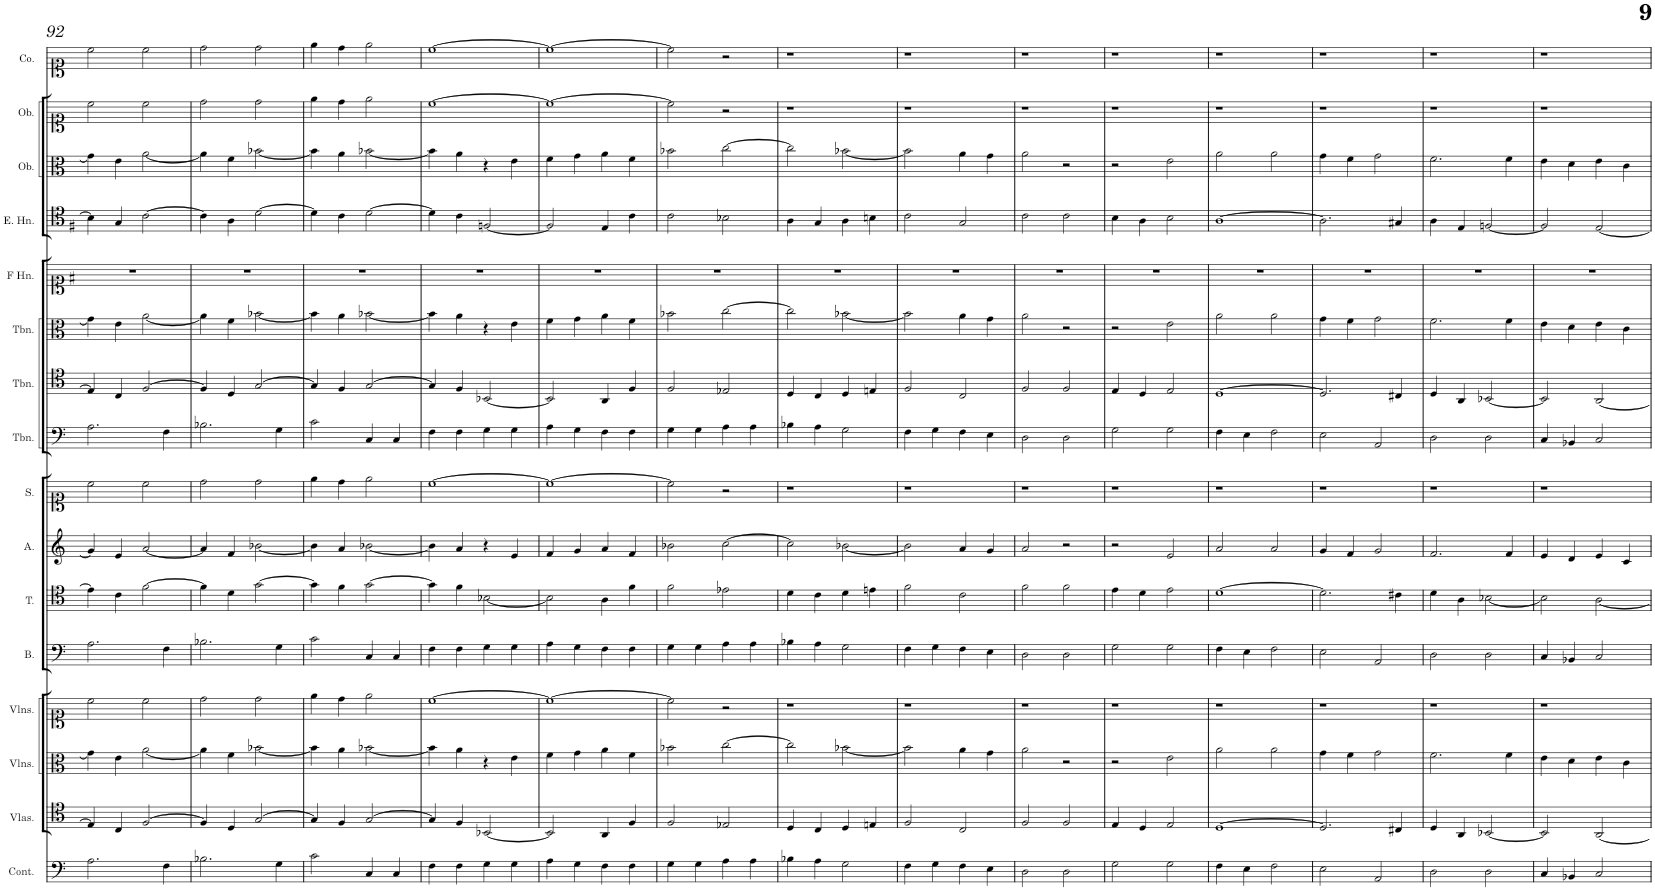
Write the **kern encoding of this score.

**kern	**kern	**kern	**kern	**kern	**kern	**kern	**kern	**kern	**kern	**kern	**kern	**kern	**kern	**kern	**kern	**kern	**kern
*part18	*part17	*part16	*part15	*part14	*part13	*part12	*part11	*part10	*part9	*part8	*part7	*part6	*part5	*part4	*part3	*part2	*part1
*staff18	*staff17	*staff16	*staff15	*staff14	*staff13	*staff12	*staff11	*staff10	*staff9	*staff8	*staff7	*staff6	*staff5	*staff4	*staff3	*staff2	*staff1
*I"Contrabasses	*I"Harpsichord	*I"Continuo	*I"Violas	*I"Violins	*I"Violins	*I"Bass	*I"Tenor	*I"Alto	*I"Soprano	*I"Trombone	*I"Trombone	*I"Trombone	*I"Horn in F	*I"English Horn	*I"Oboe	*I"Oboe	*I"Cornett
*I'Cbs.	*I'Hch.	*I'Cont.	*I'Vlas.	*I'Vlns.	*I'Vlns.	*I'B.	*I'T.	*I'A.	*I'S.	*I'Tbn.	*I'Tbn.	*I'Tbn.	*	*I'E. Hn.	*I'Ob.	*I'Ob.	*I'Co.
!!LO:PB:g=z
*clefF4	*clefF4	*clefF4	*clefC4	*clefC3	*clefC1	*clefF4	*clefC4	*clefG2	*clefC1	*clefF4	*clefC4	*clefC3	*clefC1	*clefC4	*clefC3	*clefC1	*clefC1
*Trd7c12	*	*	*	*	*	*	*Trd7c12	*	*	*	*	*	*Trd4c7	*Trd4c7	*	*	*Trd1c2
*k[]	*k[]	*k[]	*k[]	*k[]	*k[]	*k[]	*k[]	*k[]	*k[]	*k[]	*k[]	*k[]	*k[f#]	*k[f#]	*k[]	*k[]	*k[]
*M2/2	*M2/2	*M2/2	*M2/2	*M2/2	*M2/2	*M2/2	*M2/2	*M2/2	*M2/2	*M2/2	*M2/2	*M2/2	*M2/2	*M2/2	*M2/2	*M2/2	*M2/2
*met(c|)	*met(c|)	*met(c|)	*met(c|)	*met(c|)	*met(c|)	*met(c|)	*met(c|)	*met(c|)	*met(c|)	*met(c|)	*met(c|)	*met(c|)	*met(c|)	*met(c|)	*met(c|)	*met(c|)	*met(c|)
=92	=92	=92	=92	=92	=92	=92	=92	=92	=92	=92	=92	=92	=92	=92	=92	=92	=92
2.a	2.A	2.A\	4E/]	4g\]	2cc\	2.A\	4e\]	4g/]	2cc\	2.A\	4E/]	4g\]	1r	4B\]	4g\]	2cc\	2cc\
.	.	.	4C/	4e\	.	.	4c\	4e/	.	.	4C/	4e\	.	4G/	4e\	.	.
.	.	.	[>2F/	[<2a\	2cc\	.	[>2f\	[<2a/	2cc\	.	[>2F/	[<2a\	.	[>2c\	[<2a\	2cc\	2cc\
4f	4F	4F\	.	.	.	4F\	.	.	.	4F\	.	.	.	.	.	.	.
=93	=93	=93	=93	=93	=93	=93	=93	=93	=93	=93	=93	=93	=93	=93	=93	=93	=93
2.b-X	2.B-X	2.B-X\	4F/]	4a\]	2dd\	2.B-X\	4f\]	4a/]	2dd\	2.B-X\	4F/]	4a\]	1r	4c\]	4a\]	2dd\	2dd\
.	.	.	4D/	4f\	.	.	4d\	4f/	.	.	4D/	4f\	.	4A\	4f\	.	.
.	.	.	[>2G/	[<2b-X\	2dd\	.	[>2g\	[<2b-X\	2dd\	.	[>2G/	[<2b-X\	.	[>2d\	[<2b-X\	2dd\	2dd\
4g	4G	4G\	.	.	.	4G\	.	.	.	4G\	.	.	.	.	.	.	.
=94	=94	=94	=94	=94	=94	=94	=94	=94	=94	=94	=94	=94	=94	=94	=94	=94	=94
2cc	2c	2c\	4G/]	4b-\]	4ee\	2c\	4g\]	4b-\]	4ee\	2c\	4G/]	4b-\]	1r	4d\]	4b-\]	4ee\	4ee\
.	.	.	4F/	4a\	4dd\	.	4f\	4a/	4dd\	.	4F/	4a\	.	4c\	4a\	4dd\	4dd\
4c	4C	4C/	[>2G/	[<2b-X\	2ee\	4C/	[>2g\	[<2b-X\	2ee\	4C/	[>2G/	[<2b-X\	.	[>2d\	[<2b-X\	2ee\	2ee\
4c	4C	4C/	.	.	.	4C/	.	.	.	4C/	.	.	.	.	.	.	.
=95	=95	=95	=95	=95	=95	=95	=95	=95	=95	=95	=95	=95	=95	=95	=95	=95	=95
4f	4F	4F\	4G/]	4b-\]	[>1cc	4F\	4g\]	4b-\]	[>1cc	4F\	4G/]	4b-\]	1r	4d\]	4b-\]	[>1cc	[>1cc
4f	4F	4F\	4F/	4a\	.	4F\	4f\	4a/	.	4F\	4F/	4a\	.	4c\	4a\	.	.
4g	4G	4G\	[<2BB-X/	4r	.	4G\	[<2B-X\	4r	.	4G\	[<2BB-X/	4r	.	[<2Fn/	4r	.	.
4g	4G	4G\	.	4e\	.	4G\	.	4e/	.	4G\	.	4e\	.	.	4e\	.	.
=96	=96	=96	=96	=96	=96	=96	=96	=96	=96	=96	=96	=96	=96	=96	=96	=96	=96
4a	4A	4A\	2BB-/]	4f\	1cc_	4A\	2B-\]	4f/	1cc_	4A\	2BB-/]	4f\	1r	2F/]	4f\	1cc_	1cc_
4g	4G	4G\	.	4g\	.	4G\	.	4g/	.	4G\	.	4g\	.	.	4g\	.	.
4f	4F	4F\	4AA/	4a\	.	4F\	4A\	4a/	.	4F\	4AA/	4a\	.	4E/	4a\	.	.
4f	4F	4F\	4F/	4f\	.	4F\	4f\	4f/	.	4F\	4F/	4f\	.	4c\	4f\	.	.
=97	=97	=97	=97	=97	=97	=97	=97	=97	=97	=97	=97	=97	=97	=97	=97	=97	=97
4g	4G	4G\	2F/	2b-X\	2cc\]	4G\	2f\	2b-X\	2cc\]	4G\	2F/	2b-X\	1r	2c\	2b-X\	2cc\]	2cc\]
4g	4G	4G\	.	.	.	4G\	.	.	.	4G\	.	.	.	.	.	.	.
4a	4A	4A\	2E-X/	[>2cc\	2r	4A\	2e-X\	[>2cc\	2r	4A\	2E-X/	[>2cc\	.	2B-X\	[>2cc\	2r	2r
4a	4A	4A\	.	.	.	4A\	.	.	.	4A\	.	.	.	.	.	.	.
=98	=98	=98	=98	=98	=98	=98	=98	=98	=98	=98	=98	=98	=98	=98	=98	=98	=98
4b-X	4B-X	4B-X\	4D/	2cc\]	1r	4B-X\	4d\	2cc\]	1r	4B-X\	4D/	2cc\]	1r	4A\	2cc\]	1r	1r
4a	4A	4A\	4C/	.	.	4A\	4c\	.	.	4A\	4C/	.	.	4G/	.	.	.
2g	2G	2G\	4D/	[<2b-X\	.	2G\	4d\	[<2b-X\	.	2G\	4D/	[<2b-X\	.	4A\	[<2b-X\	.	.
.	.	.	4En/	.	.	.	4en\	.	.	.	4En/	.	.	4Bn\	.	.	.
=99	=99	=99	=99	=99	=99	=99	=99	=99	=99	=99	=99	=99	=99	=99	=99	=99	=99
4f	4F	4F\	2F/	2b-\]	1r	4F\	2f\	2b-\]	1r	4F\	2F/	2b-\]	1r	2c\	2b-\]	1r	1r
4g	4G	4G\	.	.	.	4G\	.	.	.	4G\	.	.	.	.	.	.	.
4f	4F	4F\	2C/	4a\	.	4F\	2c\	4a/	.	4F\	2C/	4a\	.	2G/	4a\	.	.
4e	4E	4E\	.	4g\	.	4E\	.	4g/	.	4E\	.	4g\	.	.	4g\	.	.
=100	=100	=100	=100	=100	=100	=100	=100	=100	=100	=100	=100	=100	=100	=100	=100	=100	=100
2d	2D	2D\	2F/	2a\	1r	2D\	2f\	2a/	1r	2D\	2F/	2a\	1r	2c\	2a\	1r	1r
2d	2D	2D\	2F/	2r	.	2D\	2f\	2r	.	2D\	2F/	2r	.	2c\	2r	.	.
=101	=101	=101	=101	=101	=101	=101	=101	=101	=101	=101	=101	=101	=101	=101	=101	=101	=101
2g	2G	2G\	4E/	2r	1r	2G\	4e\	2r	1r	2G\	4E/	2r	1r	4B\	2r	1r	1r
.	.	.	4D/	.	.	.	4d\	.	.	.	4D/	.	.	4A\	.	.	.
2g	2G	2G\	2E/	2e\	.	2G\	2e\	2e/	.	2G\	2E/	2e\	.	2B\	2e\	.	.
=102	=102	=102	=102	=102	=102	=102	=102	=102	=102	=102	=102	=102	=102	=102	=102	=102	=102
4f	4F	4F\	[>1D	2a\	1r	4F\	[>1d	2a/	1r	4F\	[>1D	2a\	1r	[>1A	2a\	1r	1r
4e	4E	4E\	.	.	.	4E\	.	.	.	4E\	.	.	.	.	.	.	.
2f	2F	2F\	.	2a\	.	2F\	.	2a/	.	2F\	.	2a\	.	.	2a\	.	.
=103	=103	=103	=103	=103	=103	=103	=103	=103	=103	=103	=103	=103	=103	=103	=103	=103	=103
2e	2E	2E\	2.D/]	4g\	1r	2E\	2.d\]	4g/	1r	2E\	2.D/]	4g\	1r	2.A\]	4g\	1r	1r
.	.	.	.	4f\	.	.	.	4f/	.	.	.	4f\	.	.	4f\	.	.
2A	2AA	2AA/	.	2g\	.	2AA/	.	2g/	.	2AA/	.	2g\	.	.	2g\	.	.
.	.	.	4C#X/	.	.	.	4c#X\	.	.	.	4C#X/	.	.	4G#X/	.	.	.
=104	=104	=104	=104	=104	=104	=104	=104	=104	=104	=104	=104	=104	=104	=104	=104	=104	=104
2d	2D	2D\	4D/	2.f\	1r	2D\	4d\	2.f/	1r	2D\	4D/	2.f\	1r	4A\	2.f\	1r	1r
.	.	.	4AA/	.	.	.	4A\	.	.	.	4AA/	.	.	4E/	.	.	.
2d	2D	2D\	[<2BB-X/	.	.	2D\	[<2B-X\	.	.	2D\	[<2BB-X/	.	.	[<2Fn/	.	.	.
.	.	.	.	4f\	.	.	.	4f/	.	.	.	4f\	.	.	4f\	.	.
=105	=105	=105	=105	=105	=105	=105	=105	=105	=105	=105	=105	=105	=105	=105	=105	=105	=105
4c	4C	4C/	2BB-/]	4e\	1r	4C/	2B-\]	4e/	1r	4C/	2BB-/]	4e\	1r	2F/]	4e\	1r	1r
4B-X	4BB-X	4BB-X/	.	4d\	.	4BB-X/	.	4d/	.	4BB-X/	.	4d\	.	.	4d\	.	.
2c	2C	2C/	[<2AA/	4e\	.	2C/	[<2A\	4e/	.	2C/	[<2AA/	4e\	.	[<2E/	4e\	.	.
.	.	.	.	4c\	.	.	.	4c/	.	.	.	4c\	.	.	4c\	.	.
=	=	=	=	=	=	=	=	=	=	=	=	=	=	=	=	=	=
*-	*-	*-	*-	*-	*-	*-	*-	*-	*-	*-	*-	*-	*-	*-	*-	*-	*-
